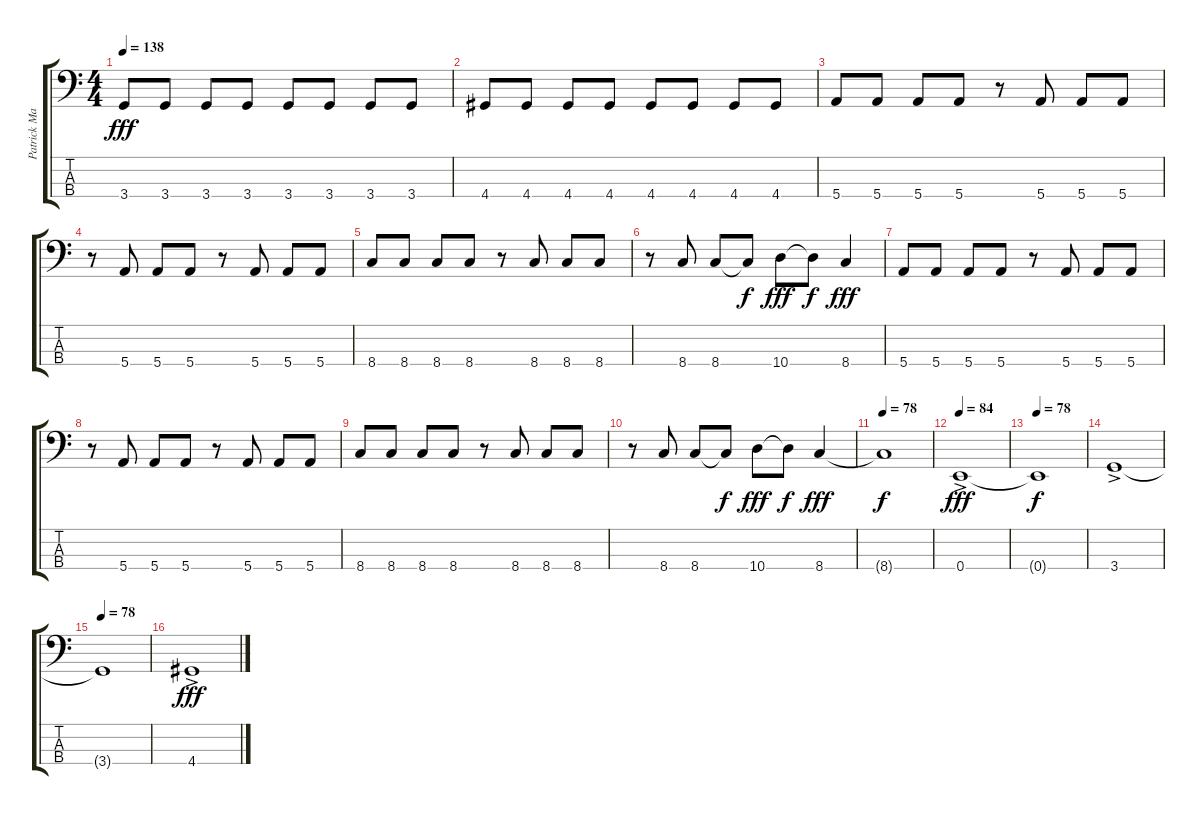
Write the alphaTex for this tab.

\track ("Patrick Mattews" "Patrick Ma") {instrument electricbassfinger}
\staff {score tabs}
\tuning (G2 D2 A1 E1) {hide}
\ts (4 4)
\tempo 138
\clef f4
\ks c
3.4.8{dy fff} 3.4.8 3.4.8 3.4.8 3.4.8 3.4.8 3.4.8 3.4.8 |
4.4.8 4.4.8 4.4.8 4.4.8 4.4.8 4.4.8 4.4.8 4.4.8 |
5.4.8 5.4.8 5.4.8 5.4.8 r.8 5.4.8 5.4.8 5.4.8 |
r.8 5.4.8 5.4.8 5.4.8 r.8 5.4.8 5.4.8 5.4.8 |
8.4.8 8.4.8 8.4.8 8.4.8 r.8 8.4.8 8.4.8 8.4.8 |
r.8 8.4.8 8.4.8 8.4{t}.8{dy f} 10.4.8{dy fff} 10.4{t}.8{dy f} 8.4.4{dy fff} |
5.4.8 5.4.8 5.4.8 5.4.8 r.8 5.4.8 5.4.8 5.4.8 |
r.8 5.4.8 5.4.8 5.4.8 r.8 5.4.8 5.4.8 5.4.8 |
8.4.8 8.4.8 8.4.8 8.4.8 r.8 8.4.8 8.4.8 8.4.8 |
r.8 8.4.8 8.4.8 8.4{t}.8{dy f} 10.4.8{dy fff} 10.4{t}.8{dy f} 8.4.4{dy fff} |
\tempo 78
8.4{t}.1{dy f} |
\tempo 84
0.4{ac}.1{dy fff} |
\tempo 78
0.4{t}.1{dy f} |
3.4{ac}.1 |
\tempo 78
3.4{t}.1 |
4.4{ac}.1{dy fff}
